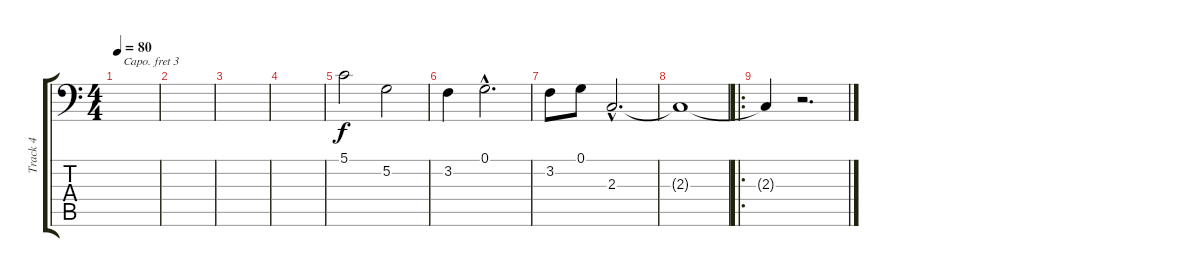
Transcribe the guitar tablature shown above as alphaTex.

\track ("Track 4" "Track 4") {instrument stringensemble2}
\staff {score tabs}
\capo 3
\tuning (E3 B2 G2 D2 A1 E1) {hide}
\ts (4 4)
\tempo 80
\clef f4
\ks c
|
|
|
|
5.1.2 5.2.2 |
3.2.4 0.1{hac}.2{d} |
3.2.8 0.1.8 2.3{hac}.2{d} |
2.3{t}.1 |
\ro
2.3{t}.4 r.2{d}
